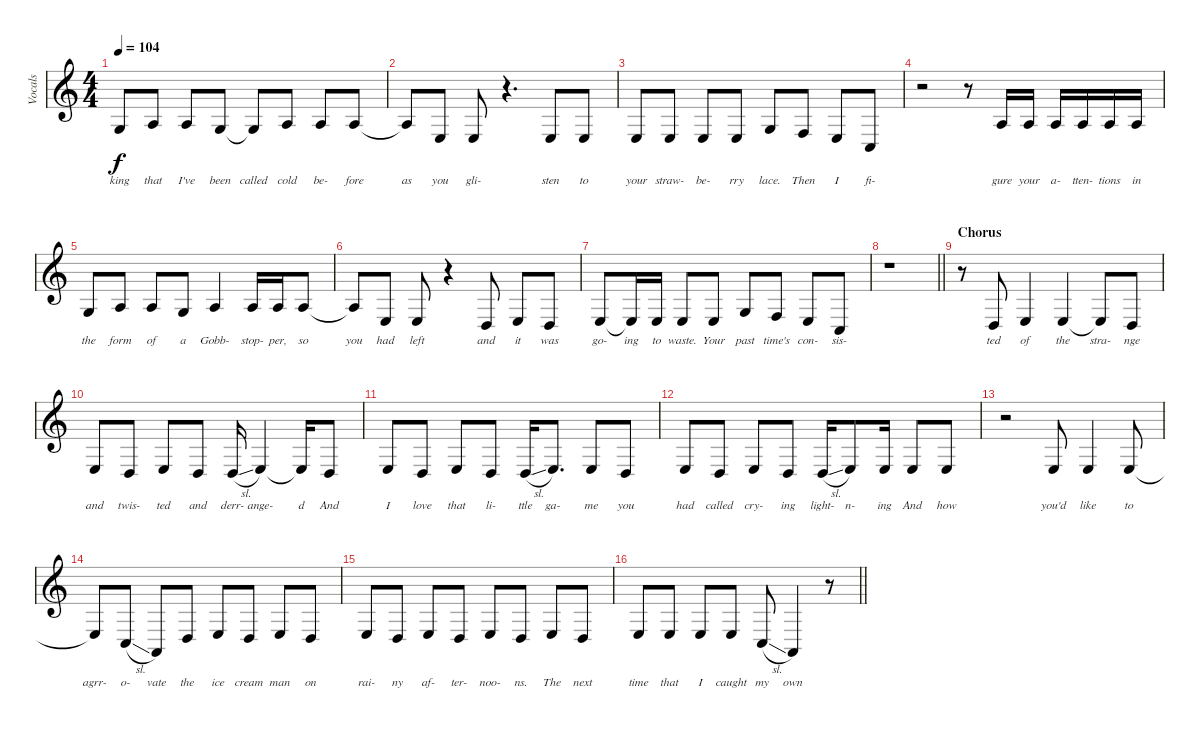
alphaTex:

\track ("Vocals" "Vocals") {instrument lead6voice}
\staff {score}
\tuning (E4 B3 G3 D3 A2 E2) {hide}
\ts (4 4)
\tempo 104
\clef g2
\ks c
5.4.8{lyrics (0 "king") lyrics (1 "") lyrics (2 "") lyrics (3 "") lyrics (4 "") dy f} 7.4.8{lyrics (0 "that") lyrics (1 "") lyrics (2 "") lyrics (3 "") lyrics (4 "")} 7.4.8{lyrics (0 "I've") lyrics (1 "") lyrics (2 "") lyrics (3 "") lyrics (4 "")} 5.4.8{lyrics (0 "been") lyrics (1 "") lyrics (2 "") lyrics (3 "") lyrics (4 "")} 5.4{t}.8{lyrics (0 "called") lyrics (1 "") lyrics (2 "") lyrics (3 "") lyrics (4 "")} 7.4.8{lyrics (0 "cold") lyrics (1 "") lyrics (2 "") lyrics (3 "") lyrics (4 "")} 7.4.8{lyrics (0 "be-") lyrics (1 "") lyrics (2 "") lyrics (3 "") lyrics (4 "")} 7.4.8{lyrics (0 "fore") lyrics (1 "") lyrics (2 "") lyrics (3 "") lyrics (4 "")} |
7.4{t}.8{lyrics (0 "as") lyrics (1 "") lyrics (2 "") lyrics (3 "") lyrics (4 "")} 7.5.8{lyrics (0 "you") lyrics (1 "") lyrics (2 "") lyrics (3 "") lyrics (4 "")} 7.5.8{lyrics (0 "gli-") lyrics (1 "") lyrics (2 "") lyrics (3 "") lyrics (4 "")} r.4{d} 7.5.8{lyrics (0 "sten") lyrics (1 "") lyrics (2 "") lyrics (3 "") lyrics (4 "")} 7.5.8{lyrics (0 "to") lyrics (1 "") lyrics (2 "") lyrics (3 "") lyrics (4 "")} |
7.5.8{lyrics (0 "your") lyrics (1 "") lyrics (2 "") lyrics (3 "") lyrics (4 "")} 7.5.8{lyrics (0 "straw-") lyrics (1 "") lyrics (2 "") lyrics (3 "") lyrics (4 "")} 7.5.8{lyrics (0 "be-") lyrics (1 "") lyrics (2 "") lyrics (3 "") lyrics (4 "")} 7.5.8{lyrics (0 "rry") lyrics (1 "") lyrics (2 "") lyrics (3 "") lyrics (4 "")} 5.4.8{lyrics (0 "lace.") lyrics (1 "") lyrics (2 "") lyrics (3 "") lyrics (4 "")} 8.5.8{lyrics (0 "Then") lyrics (1 "") lyrics (2 "") lyrics (3 "") lyrics (4 "")} 7.5.8{lyrics (0 "I") lyrics (1 "") lyrics (2 "") lyrics (3 "") lyrics (4 "")} 8.6.8{lyrics (0 "fi-") lyrics (1 "") lyrics (2 "") lyrics (3 "") lyrics (4 "")} |
r.2 r.8 7.4.16{lyrics (0 "gure") lyrics (1 "") lyrics (2 "") lyrics (3 "") lyrics (4 "")} 7.4.16{lyrics (0 "your") lyrics (1 "") lyrics (2 "") lyrics (3 "") lyrics (4 "")} 7.4.16{lyrics (0 "a-") lyrics (1 "") lyrics (2 "") lyrics (3 "") lyrics (4 "")} 7.4.16{lyrics (0 "tten-") lyrics (1 "") lyrics (2 "") lyrics (3 "") lyrics (4 "")} 7.4.16{lyrics (0 "tions") lyrics (1 "") lyrics (2 "") lyrics (3 "") lyrics (4 "")} 7.4.16{lyrics (0 "in") lyrics (1 "") lyrics (2 "") lyrics (3 "") lyrics (4 "")} |
5.4.8{lyrics (0 "the") lyrics (1 "") lyrics (2 "") lyrics (3 "") lyrics (4 "")} 7.4.8{lyrics (0 "form") lyrics (1 "") lyrics (2 "") lyrics (3 "") lyrics (4 "")} 7.4.8{lyrics (0 "of") lyrics (1 "") lyrics (2 "") lyrics (3 "") lyrics (4 "")} 5.4.8{lyrics (0 "a") lyrics (1 "") lyrics (2 "") lyrics (3 "") lyrics (4 "")} 7.4.4{lyrics (0 "Gobb-") lyrics (1 "") lyrics (2 "") lyrics (3 "") lyrics (4 "")} 7.4.16{lyrics (0 "stop-") lyrics (1 "") lyrics (2 "") lyrics (3 "") lyrics (4 "")} 7.4.16{lyrics (0 "per,") lyrics (1 "") lyrics (2 "") lyrics (3 "") lyrics (4 "")} 7.4.8{lyrics (0 "so") lyrics (1 "") lyrics (2 "") lyrics (3 "") lyrics (4 "")} |
7.4{t}.8{lyrics (0 "you") lyrics (1 "") lyrics (2 "") lyrics (3 "") lyrics (4 "")} 7.5.8{lyrics (0 "had") lyrics (1 "") lyrics (2 "") lyrics (3 "") lyrics (4 "")} 7.5.8{lyrics (0 "left") lyrics (1 "") lyrics (2 "") lyrics (3 "") lyrics (4 "")} r.4 5.5.8{lyrics (0 "and") lyrics (1 "") lyrics (2 "") lyrics (3 "") lyrics (4 "")} 7.5.8{lyrics (0 "it") lyrics (1 "") lyrics (2 "") lyrics (3 "") lyrics (4 "")} 5.5.8{lyrics (0 "was") lyrics (1 "") lyrics (2 "") lyrics (3 "") lyrics (4 "")} |
7.5.8{lyrics (0 "go-") lyrics (1 "") lyrics (2 "") lyrics (3 "") lyrics (4 "")} 7.5{t}.16{lyrics (0 "ing") lyrics (1 "") lyrics (2 "") lyrics (3 "") lyrics (4 "")} 7.5.16{lyrics (0 "to") lyrics (1 "") lyrics (2 "") lyrics (3 "") lyrics (4 "")} 7.5.8{lyrics (0 "waste.") lyrics (1 "") lyrics (2 "") lyrics (3 "") lyrics (4 "")} 7.5.8{lyrics (0 "Your") lyrics (1 "") lyrics (2 "") lyrics (3 "") lyrics (4 "")} 5.4.8{lyrics (0 "past") lyrics (1 "") lyrics (2 "") lyrics (3 "") lyrics (4 "")} 8.5.8{lyrics (0 "time's") lyrics (1 "") lyrics (2 "") lyrics (3 "") lyrics (4 "")} 7.5.8{lyrics (0 "con-") lyrics (1 "") lyrics (2 "") lyrics (3 "") lyrics (4 "")} 8.6.8{lyrics (0 "sis-") lyrics (1 "") lyrics (2 "") lyrics (3 "") lyrics (4 "")} |
\barLineRight lightlight
r.1 |
\section ("" "Chorus")
r.8 5.5.8{lyrics (0 "ted") lyrics (1 "") lyrics (2 "") lyrics (3 "") lyrics (4 "")} 7.5.4{lyrics (0 "of") lyrics (1 "") lyrics (2 "") lyrics (3 "") lyrics (4 "")} 7.5.4{lyrics (0 "the") lyrics (1 "") lyrics (2 "") lyrics (3 "") lyrics (4 "")} 7.5{t}.8{lyrics (0 "stra-") lyrics (1 "") lyrics (2 "") lyrics (3 "") lyrics (4 "")} 5.5.8{lyrics (0 "nge") lyrics (1 "") lyrics (2 "") lyrics (3 "") lyrics (4 "")} |
7.5.8{lyrics (0 "and") lyrics (1 "") lyrics (2 "") lyrics (3 "") lyrics (4 "")} 5.5.8{lyrics (0 "twis-") lyrics (1 "") lyrics (2 "") lyrics (3 "") lyrics (4 "")} 7.5.8{lyrics (0 "ted") lyrics (1 "") lyrics (2 "") lyrics (3 "") lyrics (4 "")} 5.5.8{lyrics (0 "and") lyrics (1 "") lyrics (2 "") lyrics (3 "") lyrics (4 "")} 5.5{sl}.16{lyrics (0 "derr-") lyrics (1 "") lyrics (2 "") lyrics (3 "") lyrics (4 "")} 7.5.4{lyrics (0 "ange-") lyrics (1 "") lyrics (2 "") lyrics (3 "") lyrics (4 "")} 7.5{t}.16{lyrics (0 "d") lyrics (1 "") lyrics (2 "") lyrics (3 "") lyrics (4 "")} 5.5.8{lyrics (0 "And") lyrics (1 "") lyrics (2 "") lyrics (3 "") lyrics (4 "")} |
7.5.8{lyrics (0 "I") lyrics (1 "") lyrics (2 "") lyrics (3 "") lyrics (4 "")} 5.5.8{lyrics (0 "love") lyrics (1 "") lyrics (2 "") lyrics (3 "") lyrics (4 "")} 7.5.8{lyrics (0 "that") lyrics (1 "") lyrics (2 "") lyrics (3 "") lyrics (4 "")} 5.5.8{lyrics (0 "li-") lyrics (1 "") lyrics (2 "") lyrics (3 "") lyrics (4 "")} 5.5{sl}.16{lyrics (0 "ttle") lyrics (1 "") lyrics (2 "") lyrics (3 "") lyrics (4 "")} 7.5.8{d lyrics (0 "ga-") lyrics (1 "") lyrics (2 "") lyrics (3 "") lyrics (4 "")} 7.5.8{lyrics (0 "me") lyrics (1 "") lyrics (2 "") lyrics (3 "") lyrics (4 "")} 5.5.8{lyrics (0 "you") lyrics (1 "") lyrics (2 "") lyrics (3 "") lyrics (4 "")} |
7.5.8{lyrics (0 "had") lyrics (1 "") lyrics (2 "") lyrics (3 "") lyrics (4 "")} 5.5.8{lyrics (0 "called") lyrics (1 "") lyrics (2 "") lyrics (3 "") lyrics (4 "")} 7.5.8{lyrics (0 "cry-") lyrics (1 "") lyrics (2 "") lyrics (3 "") lyrics (4 "")} 5.5.8{lyrics (0 "ing") lyrics (1 "") lyrics (2 "") lyrics (3 "") lyrics (4 "")} 5.5{sl}.16{lyrics (0 "light-") lyrics (1 "") lyrics (2 "") lyrics (3 "") lyrics (4 "")} 7.5.8{lyrics (0 "n-") lyrics (1 "") lyrics (2 "") lyrics (3 "") lyrics (4 "")} 7.5.16{lyrics (0 "ing") lyrics (1 "") lyrics (2 "") lyrics (3 "") lyrics (4 "")} 7.5.8{lyrics (0 "And") lyrics (1 "") lyrics (2 "") lyrics (3 "") lyrics (4 "")} 7.5.8{lyrics (0 "how") lyrics (1 "") lyrics (2 "") lyrics (3 "") lyrics (4 "")} |
r.2 7.5.8{lyrics (0 "you'd") lyrics (1 "") lyrics (2 "") lyrics (3 "") lyrics (4 "")} 7.5.4{lyrics (0 "like") lyrics (1 "") lyrics (2 "") lyrics (3 "") lyrics (4 "")} 7.5.8{lyrics (0 "to") lyrics (1 "") lyrics (2 "") lyrics (3 "") lyrics (4 "")} |
7.5{t}.8{lyrics (0 "agrr-") lyrics (1 "") lyrics (2 "") lyrics (3 "") lyrics (4 "")} 8.6{sl}.8{lyrics (0 "o-") lyrics (1 "") lyrics (2 "") lyrics (3 "") lyrics (4 "")} 5.6.8{lyrics (0 "vate") lyrics (1 "") lyrics (2 "") lyrics (3 "") lyrics (4 "")} 5.5.8{lyrics (0 "the") lyrics (1 "") lyrics (2 "") lyrics (3 "") lyrics (4 "")} 7.5.8{lyrics (0 "ice") lyrics (1 "") lyrics (2 "") lyrics (3 "") lyrics (4 "")} 5.5.8{lyrics (0 "cream") lyrics (1 "") lyrics (2 "") lyrics (3 "") lyrics (4 "")} 7.5.8{lyrics (0 "man") lyrics (1 "") lyrics (2 "") lyrics (3 "") lyrics (4 "")} 5.5.8{lyrics (0 "on") lyrics (1 "") lyrics (2 "") lyrics (3 "") lyrics (4 "")} |
7.5.8{lyrics (0 "rai-") lyrics (1 "") lyrics (2 "") lyrics (3 "") lyrics (4 "")} 5.5.8{lyrics (0 "ny") lyrics (1 "") lyrics (2 "") lyrics (3 "") lyrics (4 "")} 7.5.8{lyrics (0 "af-") lyrics (1 "") lyrics (2 "") lyrics (3 "") lyrics (4 "")} 5.5.8{lyrics (0 "ter-") lyrics (1 "") lyrics (2 "") lyrics (3 "") lyrics (4 "")} 7.5.8{lyrics (0 "noo-") lyrics (1 "") lyrics (2 "") lyrics (3 "") lyrics (4 "")} 5.5.8{lyrics (0 "ns.") lyrics (1 "") lyrics (2 "") lyrics (3 "") lyrics (4 "")} 7.5.8{lyrics (0 "The") lyrics (1 "") lyrics (2 "") lyrics (3 "") lyrics (4 "")} 5.5.8{lyrics (0 "next") lyrics (1 "") lyrics (2 "") lyrics (3 "") lyrics (4 "")} |
\barLineRight lightlight
7.5.8{lyrics (0 "time") lyrics (1 "") lyrics (2 "") lyrics (3 "") lyrics (4 "")} 7.5.8{lyrics (0 "that") lyrics (1 "") lyrics (2 "") lyrics (3 "") lyrics (4 "")} 7.5.8{lyrics (0 "I") lyrics (1 "") lyrics (2 "") lyrics (3 "") lyrics (4 "")} 7.5.8{lyrics (0 "caught") lyrics (1 "") lyrics (2 "") lyrics (3 "") lyrics (4 "")} 8.6{sl}.8{lyrics (0 "my") lyrics (1 "") lyrics (2 "") lyrics (3 "") lyrics (4 "")} 5.6.4{lyrics (0 "own") lyrics (1 "") lyrics (2 "") lyrics (3 "") lyrics (4 "")} r.8
